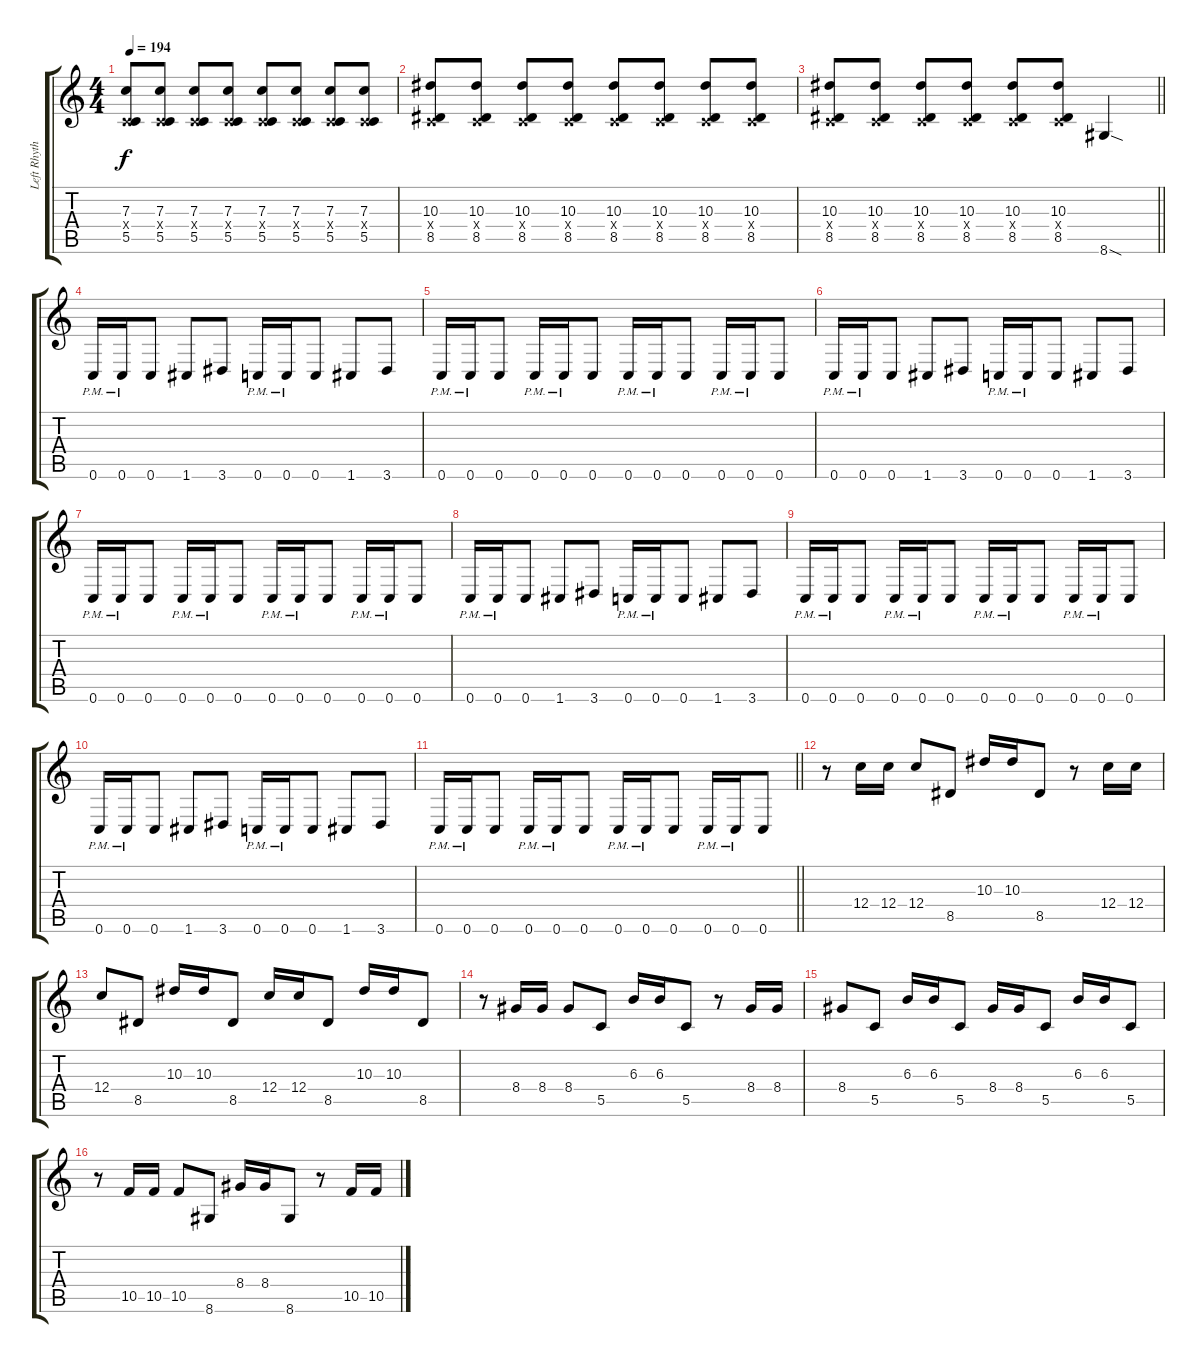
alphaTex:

\track ("Left Rhythm" "Left Rhyth") {instrument distortionguitar}
\staff {score tabs}
\tuning (D4 A3 F3 C3 G2 C2) {hide}
\ts (4 4)
\tempo 194
\clef g2
\ks c
(7.3 0.4{x} 5.5).8{dy f} (7.3 0.4{x} 5.5).8 (7.3 0.4{x} 5.5).8 (7.3 0.4{x} 5.5).8 (7.3 0.4{x} 5.5).8 (7.3 0.4{x} 5.5).8 (7.3 0.4{x} 5.5).8 (7.3 0.4{x} 5.5).8 |
(10.3 0.4{x} 8.5).8 (10.3 0.4{x} 8.5).8 (10.3 0.4{x} 8.5).8 (10.3 0.4{x} 8.5).8 (10.3 0.4{x} 8.5).8 (10.3 0.4{x} 8.5).8 (10.3 0.4{x} 8.5).8 (10.3 0.4{x} 8.5).8 |
\barLineRight lightlight
(10.3 0.4{x} 8.5).8 (10.3 0.4{x} 8.5).8 (10.3 0.4{x} 8.5).8 (10.3 0.4{x} 8.5).8 (10.3 0.4{x} 8.5).8 (10.3 0.4{x} 8.5).8 8.6{sod}.4 |
\section ("" "")
0.6{pm}.16 0.6{pm}.16 0.6.8 1.6.8 3.6.8 0.6{pm}.16 0.6{pm}.16 0.6.8 1.6.8 3.6.8 |
0.6{pm}.16 0.6{pm}.16 0.6.8 0.6{pm}.16 0.6{pm}.16 0.6.8 0.6{pm}.16 0.6{pm}.16 0.6.8 0.6{pm}.16 0.6{pm}.16 0.6.8 |
0.6{pm}.16 0.6{pm}.16 0.6.8 1.6.8 3.6.8 0.6{pm}.16 0.6{pm}.16 0.6.8 1.6.8 3.6.8 |
0.6{pm}.16 0.6{pm}.16 0.6.8 0.6{pm}.16 0.6{pm}.16 0.6.8 0.6{pm}.16 0.6{pm}.16 0.6.8 0.6{pm}.16 0.6{pm}.16 0.6.8 |
0.6{pm}.16 0.6{pm}.16 0.6.8 1.6.8 3.6.8 0.6{pm}.16 0.6{pm}.16 0.6.8 1.6.8 3.6.8 |
0.6{pm}.16 0.6{pm}.16 0.6.8 0.6{pm}.16 0.6{pm}.16 0.6.8 0.6{pm}.16 0.6{pm}.16 0.6.8 0.6{pm}.16 0.6{pm}.16 0.6.8 |
0.6{pm}.16 0.6{pm}.16 0.6.8 1.6.8 3.6.8 0.6{pm}.16 0.6{pm}.16 0.6.8 1.6.8 3.6.8 |
\barLineRight lightlight
0.6{pm}.16 0.6{pm}.16 0.6.8 0.6{pm}.16 0.6{pm}.16 0.6.8 0.6{pm}.16 0.6{pm}.16 0.6.8 0.6{pm}.16 0.6{pm}.16 0.6.8 |
\section ("" "")
r.8 12.4.16 12.4.16 12.4.8 8.5.8 10.3.16 10.3.16 8.5.8 r.8 12.4.16 12.4.16 |
12.4.8 8.5.8 10.3.16 10.3.16 8.5.8 12.4.16 12.4.16 8.5.8 10.3.16 10.3.16 8.5.8 |
r.8 8.4.16 8.4.16 8.4.8 5.5.8 6.3.16 6.3.16 5.5.8 r.8 8.4.16 8.4.16 |
8.4.8 5.5.8 6.3.16 6.3.16 5.5.8 8.4.16 8.4.16 5.5.8 6.3.16 6.3.16 5.5.8 |
r.8 10.5.16 10.5.16 10.5.8 8.6.8 8.4.16 8.4.16 8.6.8 r.8 10.5.16 10.5.16
